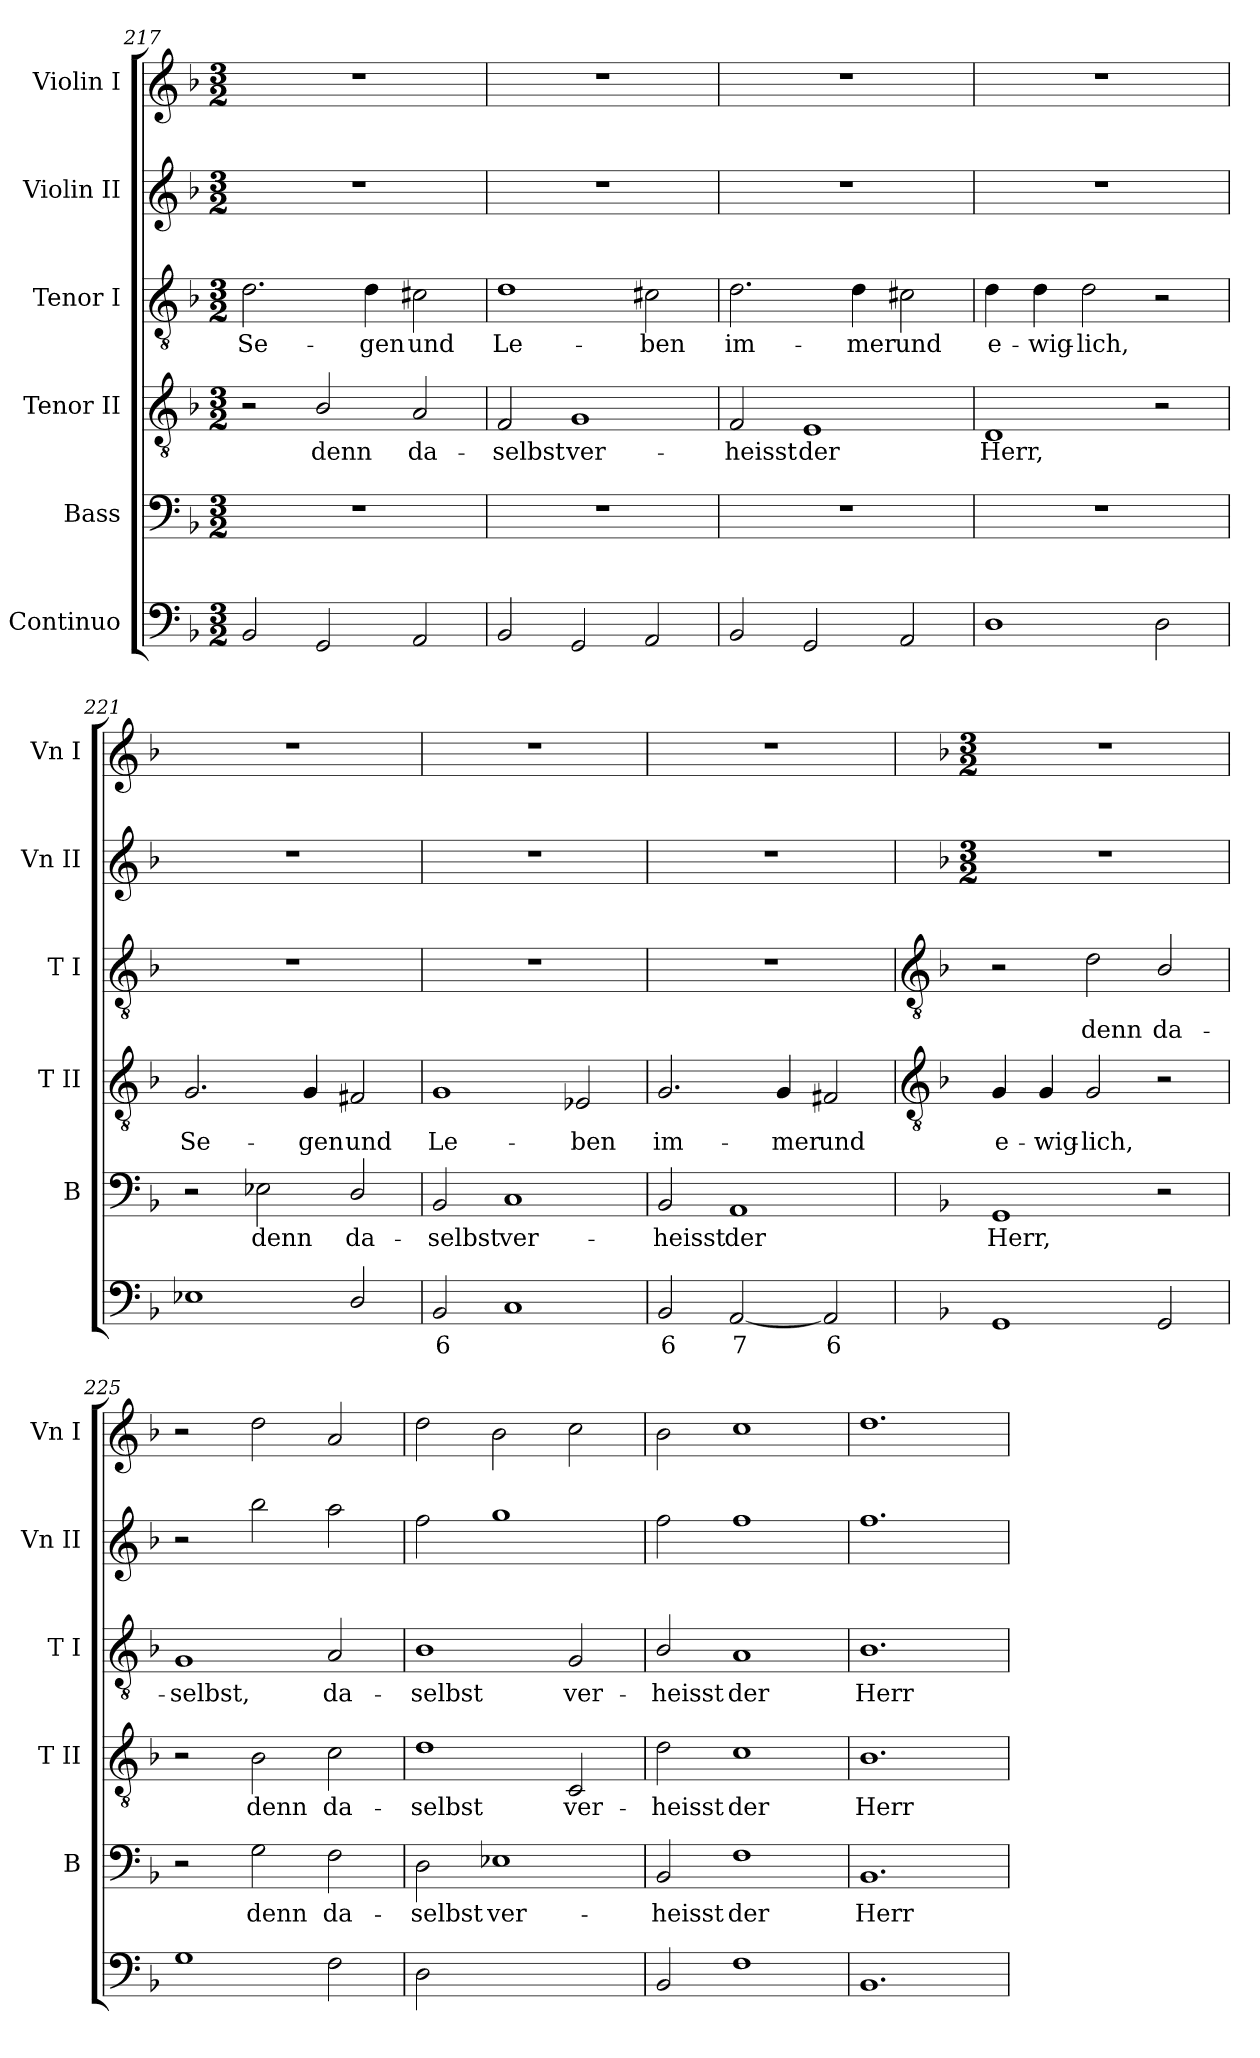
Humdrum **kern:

**kern	**text	**kern	**text	**kern	**text	**kern	**text	**kern	**kern
*part6	*part6	*part5	*part5	*part4	*part4	*part3	*part3	*part2	*part1
*staff6	*staff6	*staff5	*staff5	*staff4	*staff4	*staff3	*staff3	*staff2	*staff1
*I"Continuo	*	*I"Bass	*	*I"Tenor II	*	*I"Tenor I	*	*I"Violin II	*I"Violin I
*	*	*I'B	*	*I'T II	*	*I'T I	*	*I'Vn II	*I'Vn I
!!LO:LB:g=z
*clefF4	*	*clefF4	*	*clefGv2	*	*clefGv2	*	*clefG2	*clefG2
*k[b-]	*	*k[b-]	*	*k[b-]	*	*k[b-]	*	*k[b-]	*k[b-]
*F:	*	*F:	*	*F:	*	*F:	*	*F:	*F:
*M3/2	*	*M3/2	*	*M3/2	*	*M3/2	*	*M3/2	*M3/2
=217	=217	=217	=217	=217	=217	=217	=217	=217	=217
!	!	!LO:N:vis=1	!	!	!	!	!LO:LY:b	!	!
2BB-	.	1.r	.	2r	.	2.d	Se-	1.r	1.r
!	!	!	!	!	!LO:LY:b	!	!	!	!
2GG	.	.	.	2B-/	denn	.	.	.	.
!	!	!	!	!	!	!	!LO:LY:b	!	!
.	.	.	.	.	.	4d	-gen	.	.
!	!	!	!	!	!LO:LY:b	!	!LO:LY:b	!	!
2AA	.	.	.	2A	da-	2c#X	und	.	.
=218	=218	=218	=218	=218	=218	=218	=218	=218	=218
!	!	!LO:N:vis=1	!	!	!LO:LY:b	!	!LO:LY:b	!	!
2BB-	.	1.r	.	2F	-selbst	1d	Le-	1.r	1.r
!	!	!	!	!	!LO:LY:b	!	!	!	!
2GG	.	.	.	1G	ver-	.	.	.	.
!	!	!	!	!	!	!	!LO:LY:b	!	!
2AA	.	.	.	.	.	2c#X	-ben	.	.
=219	=219	=219	=219	=219	=219	=219	=219	=219	=219
!	!	!LO:N:vis=1	!	!	!LO:LY:b	!	!LO:LY:b	!	!
2BB-	.	1.r	.	2F	-heisst	2.d	im-	1.r	1.r
!	!	!	!	!	!LO:LY:b	!	!	!	!
2GG	.	.	.	1E	der	.	.	.	.
!	!	!	!	!	!	!	!LO:LY:b	!	!
.	.	.	.	.	.	4d	-mer	.	.
!	!	!	!	!	!	!	!LO:LY:b	!	!
2AA	.	.	.	.	.	2c#X	und	.	.
=220	=220	=220	=220	=220	=220	=220	=220	=220	=220
!	!	!LO:N:vis=1	!	!	!LO:LY:b	!	!LO:LY:b	!	!
1D	.	1.r	.	1D	Herr,	4d	e-	1.r	1.r
!	!	!	!	!	!	!	!LO:LY:b	!	!
.	.	.	.	.	.	4d	-wig-	.	.
!	!	!	!	!	!	!	!LO:LY:b	!	!
.	.	.	.	.	.	2d	-lich,	.	.
2D	.	.	.	2r	.	2r	.	.	.
=221	=221	=221	=221	=221	=221	=221	=221	=221	=221
!	!	!	!	!	!LO:LY:b	!LO:N:vis=1	!	!	!
1E-X	.	2r	.	2.G	Se-	1.r	.	1.r	1.r
!	!	!	!LO:LY:b	!	!	!	!	!	!
.	.	2E-X	denn	.	.	.	.	.	.
!	!	!	!	!	!LO:LY:b	!	!	!	!
.	.	.	.	4G	-gen	.	.	.	.
!	!	!	!LO:LY:b	!	!LO:LY:b	!	!	!	!
2D/	.	2D/	da-	2F#X	und	.	.	.	.
=222	=222	=222	=222	=222	=222	=222	=222	=222	=222
!	!LO:LY:b	!	!LO:LY:b	!	!LO:LY:b	!LO:N:vis=1	!	!	!
2BB-	6	2BB-	-selbst	1G	Le-	1.r	.	1.r	1.r
!	!	!	!LO:LY:b	!	!	!	!	!	!
1C	.	1C	ver-	.	.	.	.	.	.
!	!	!	!	!	!LO:LY:b	!	!	!	!
.	.	.	.	2E-X	-ben	.	.	.	.
=223	=223	=223	=223	=223	=223	=223	=223	=223	=223
!	!LO:LY:b	!	!LO:LY:b	!	!LO:LY:b	!LO:N:vis=1	!	!	!
2BB-	6	2BB-	-heisst	2.G	im-	1.r	.	1.r	1.r
!	!LO:LY:b	!	!LO:LY:b	!	!	!	!	!	!
[2AA	7	1AA	der	.	.	.	.	.	.
!	!	!	!	!	!LO:LY:b	!	!	!	!
.	.	.	.	4G	-mer	.	.	.	.
!	!LO:LY:b	!	!	!	!LO:LY:b	!	!	!	!
2AA]	6	.	.	2F#X	und	.	.	.	.
!!LO:LB:g=z
=224	=224	=224	=224	=224	=224	=224	=224	=224	=224
*	*	*	*	*clefGv2	*	*clefGv2	*	*	*
*	*	*	*	*	*	*	*	*k[b-]	*k[b-]
*	*	*	*	*	*	*	*	*F:	*F:
*	*	*	*	*	*	*	*	*M3/2	*M3/2
!	!	!	!LO:LY:b	!	!LO:LY:b	!	!	!LO:N:vis=1	!LO:N:vis=1
1GG	.	1GG	Herr,	4G	e-	2r	.	1.r	1.r
!	!	!	!	!	!LO:LY:b	!	!	!	!
.	.	.	.	4G	-wig-	.	.	.	.
!	!	!	!	!	!LO:LY:b	!	!LO:LY:b	!	!
.	.	.	.	2G	-lich,	2d	denn	.	.
!	!	!	!	!	!	!	!LO:LY:b	!	!
2GG	.	2r	.	2r	.	2B-/	da-	.	.
=225	=225	=225	=225	=225	=225	=225	=225	=225	=225
!	!	!	!	!	!	!	!LO:LY:b	!	!
1G	.	2r	.	2r	.	1G	-selbst,	2r	2r
!	!	!	!LO:LY:b	!	!LO:LY:b	!	!	!	!
.	.	2G	denn	2B-	denn	.	.	2bb-	2dd
!	!	!	!LO:LY:b	!	!LO:LY:b	!	!LO:LY:b	!	!
2F	.	2F	da-	2c	da-	2A	da-	2aa	2a
=226	=226	=226	=226	=226	=226	=226	=226	=226	=226
!	!	!	!LO:LY:b	!	!LO:LY:b	!	!LO:LY:b	!	!
2D	.	2D	-selbst	1d	-selbst	1B-	-selbst	2ff	2dd
!	!LO:LY:b	!	!LO:LY:b	!	!	!	!	!	!
[2E-Xyy	7	1E-X	ver-	.	.	.	.	1gg	2b-
!	!LO:LY:b	!	!	!	!LO:LY:b	!	!LO:LY:b	!	!
2E-yy]	6	.	.	2C	ver-	2G	ver-	.	2cc
=227	=227	=227	=227	=227	=227	=227	=227	=227	=227
!	!	!	!LO:LY:b	!	!LO:LY:b	!	!LO:LY:b	!	!
2BB-	.	2BB-	-heisst	2d	-heisst	2B-/	-heisst	2ff	2b-
!	!	!	!LO:LY:b	!	!LO:LY:b	!	!LO:LY:b	!	!
1F	.	1F	der	1c	der	1A	der	1ff	1cc
=228	=228	=228	=228	=228	=228	=228	=228	=228	=228
!	!	!	!LO:LY:b	!	!LO:LY:b	!	!LO:LY:b	!	!
1.BB-	.	1.BB-	Herr	1.B-	Herr	1.B-	Herr	1.ff	1.dd
=	=	=	=	=	=	=	=	=	=
*-	*-	*-	*-	*-	*-	*-	*-	*-	*-
